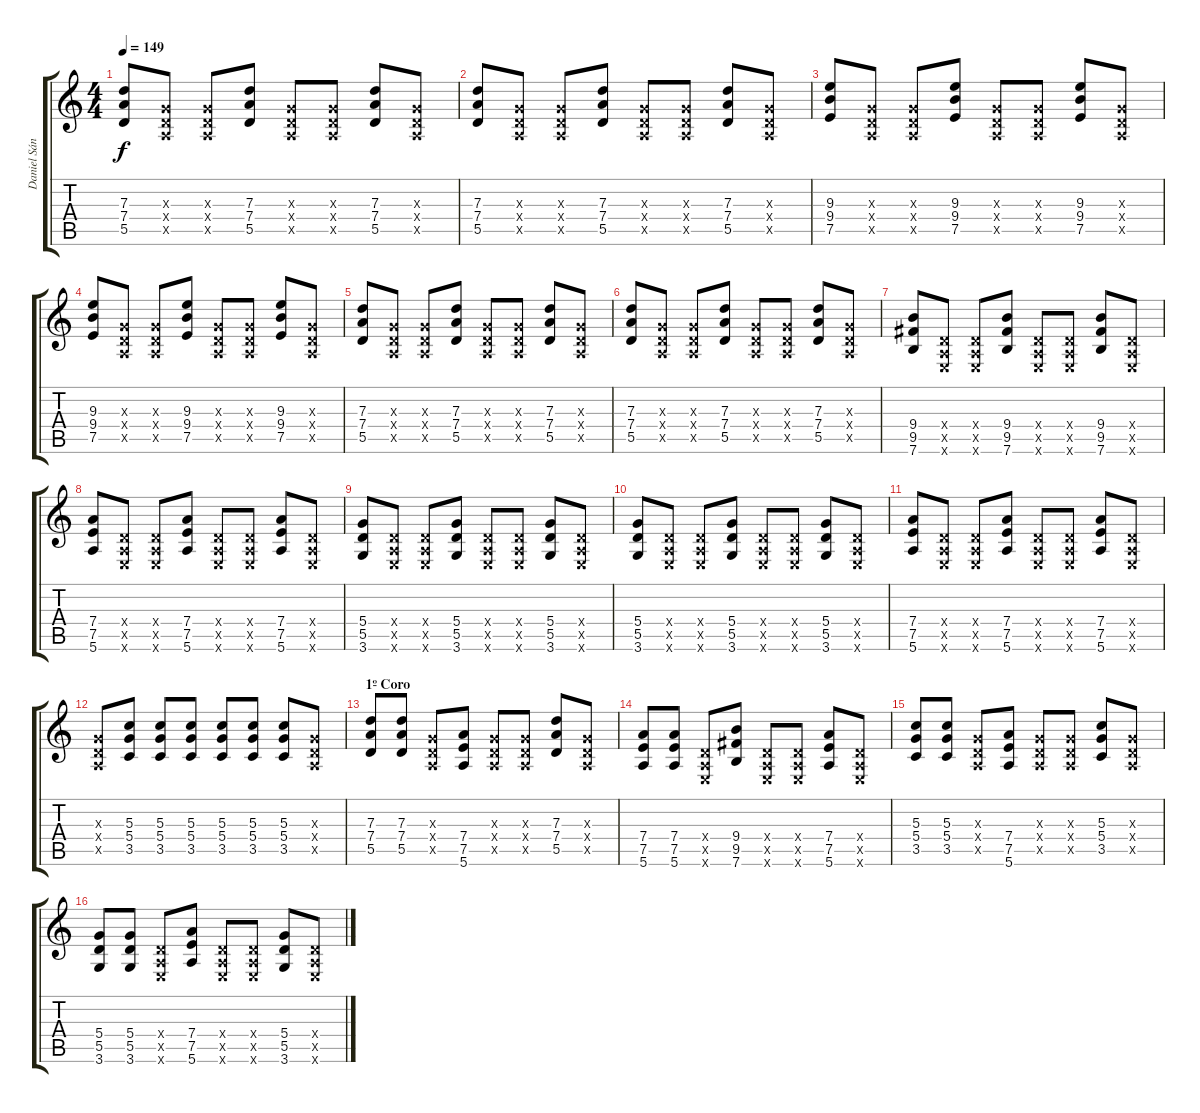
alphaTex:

\track ("Daniel Sánchez" "Daniel Sán") {instrument overdrivenguitar}
\staff {score tabs}
\tuning (E4 B3 G3 D3 A2 E2) {hide}
\ts (4 4)
\tempo 149
\clef g2
\ks c
(7.3 7.4 5.5).8{dy f} (0.3{x} 0.4{x} 0.5{x}).8 (0.3{x} 0.4{x} 0.5{x}).8 (7.3 7.4 5.5).8 (0.3{x} 0.4{x} 0.5{x}).8 (0.3{x} 0.4{x} 0.5{x}).8 (7.3 7.4 5.5).8 (0.3{x} 0.4{x} 0.5{x}).8 |
(7.3 7.4 5.5).8 (0.3{x} 0.4{x} 0.5{x}).8 (0.3{x} 0.4{x} 0.5{x}).8 (7.3 7.4 5.5).8 (0.3{x} 0.4{x} 0.5{x}).8 (0.3{x} 0.4{x} 0.5{x}).8 (7.3 7.4 5.5).8 (0.3{x} 0.4{x} 0.5{x}).8 |
(9.3 9.4 7.5).8 (0.3{x} 0.4{x} 0.5{x}).8 (0.3{x} 0.4{x} 0.5{x}).8 (9.3 9.4 7.5).8 (0.3{x} 0.4{x} 0.5{x}).8 (0.3{x} 0.4{x} 0.5{x}).8 (9.3 9.4 7.5).8 (0.3{x} 0.4{x} 0.5{x}).8 |
(9.3 9.4 7.5).8 (0.3{x} 0.4{x} 0.5{x}).8 (0.3{x} 0.4{x} 0.5{x}).8 (9.3 9.4 7.5).8 (0.3{x} 0.4{x} 0.5{x}).8 (0.3{x} 0.4{x} 0.5{x}).8 (9.3 9.4 7.5).8 (0.3{x} 0.4{x} 0.5{x}).8 |
(7.3 7.4 5.5).8 (0.3{x} 0.4{x} 0.5{x}).8 (0.3{x} 0.4{x} 0.5{x}).8 (7.3 7.4 5.5).8 (0.3{x} 0.4{x} 0.5{x}).8 (0.3{x} 0.4{x} 0.5{x}).8 (7.3 7.4 5.5).8 (0.3{x} 0.4{x} 0.5{x}).8 |
(7.3 7.4 5.5).8 (0.3{x} 0.4{x} 0.5{x}).8 (0.3{x} 0.4{x} 0.5{x}).8 (7.3 7.4 5.5).8 (0.3{x} 0.4{x} 0.5{x}).8 (0.3{x} 0.4{x} 0.5{x}).8 (7.3 7.4 5.5).8 (0.3{x} 0.4{x} 0.5{x}).8 |
(9.4 9.5 7.6).8 (0.4{x} 0.5{x} 0.6{x}).8 (0.4{x} 0.5{x} 0.6{x}).8 (9.4 9.5 7.6).8 (0.4{x} 0.5{x} 0.6{x}).8 (0.4{x} 0.5{x} 0.6{x}).8 (9.4 9.5 7.6).8 (0.4{x} 0.5{x} 0.6{x}).8 |
(7.4 7.5 5.6).8 (0.4{x} 0.5{x} 0.6{x}).8 (0.4{x} 0.5{x} 0.6{x}).8 (7.4 7.5 5.6).8 (0.4{x} 0.5{x} 0.6{x}).8 (0.4{x} 0.5{x} 0.6{x}).8 (7.4 7.5 5.6).8 (0.4{x} 0.5{x} 0.6{x}).8 |
(5.4 5.5 3.6).8 (0.4{x} 0.5{x} 0.6{x}).8 (0.4{x} 0.5{x} 0.6{x}).8 (5.4 5.5 3.6).8 (0.4{x} 0.5{x} 0.6{x}).8 (0.4{x} 0.5{x} 0.6{x}).8 (5.4 5.5 3.6).8 (0.4{x} 0.5{x} 0.6{x}).8 |
(5.4 5.5 3.6).8 (0.4{x} 0.5{x} 0.6{x}).8 (0.4{x} 0.5{x} 0.6{x}).8 (5.4 5.5 3.6).8 (0.4{x} 0.5{x} 0.6{x}).8 (0.4{x} 0.5{x} 0.6{x}).8 (5.4 5.5 3.6).8 (0.4{x} 0.5{x} 0.6{x}).8 |
(7.4 7.5 5.6).8 (0.4{x} 0.5{x} 0.6{x}).8 (0.4{x} 0.5{x} 0.6{x}).8 (7.4 7.5 5.6).8 (0.4{x} 0.5{x} 0.6{x}).8 (0.4{x} 0.5{x} 0.6{x}).8 (7.4 7.5 5.6).8 (0.4{x} 0.5{x} 0.6{x}).8 |
(0.3{x} 0.4{x} 0.5{x}).8 (5.3 5.4 3.5).8 (5.3 5.4 3.5).8 (5.3 5.4 3.5).8 (5.3 5.4 3.5).8 (5.3 5.4 3.5).8 (5.3 5.4 3.5).8 (0.3{x} 0.4{x} 0.5{x}).8 |
\section ("" "1º Coro")
(7.3 7.4 5.5).8 (7.3 7.4 5.5).8 (0.3{x} 0.4{x} 0.5{x}).8 (7.4 7.5 5.6).8 (0.3{x} 0.4{x} 0.5{x}).8 (0.3{x} 0.4{x} 0.5{x}).8 (7.3 7.4 5.5).8 (0.3{x} 0.4{x} 0.5{x}).8 |
(7.4 7.5 5.6).8 (7.4 7.5 5.6).8 (0.4{x} 0.5{x} 0.6{x}).8 (9.4 9.5 7.6).8 (0.4{x} 0.5{x} 0.6{x}).8 (0.4{x} 0.5{x} 0.6{x}).8 (7.4 7.5 5.6).8 (0.4{x} 0.5{x} 0.6{x}).8 |
(5.3 5.4 3.5).8 (5.3 5.4 3.5).8 (0.3{x} 0.4{x} 0.5{x}).8 (7.4 7.5 5.6).8 (0.3{x} 0.4{x} 0.5{x}).8 (0.3{x} 0.4{x} 0.5{x}).8 (5.3 5.4 3.5).8 (0.3{x} 0.4{x} 0.5{x}).8 |
(5.4 5.5 3.6).8 (5.4 5.5 3.6).8 (0.4{x} 0.5{x} 0.6{x}).8 (7.4 7.5 5.6).8 (0.4{x} 0.5{x} 0.6{x}).8 (0.4{x} 0.5{x} 0.6{x}).8 (5.4 5.5 3.6).8 (0.4{x} 0.5{x} 0.6{x}).8
